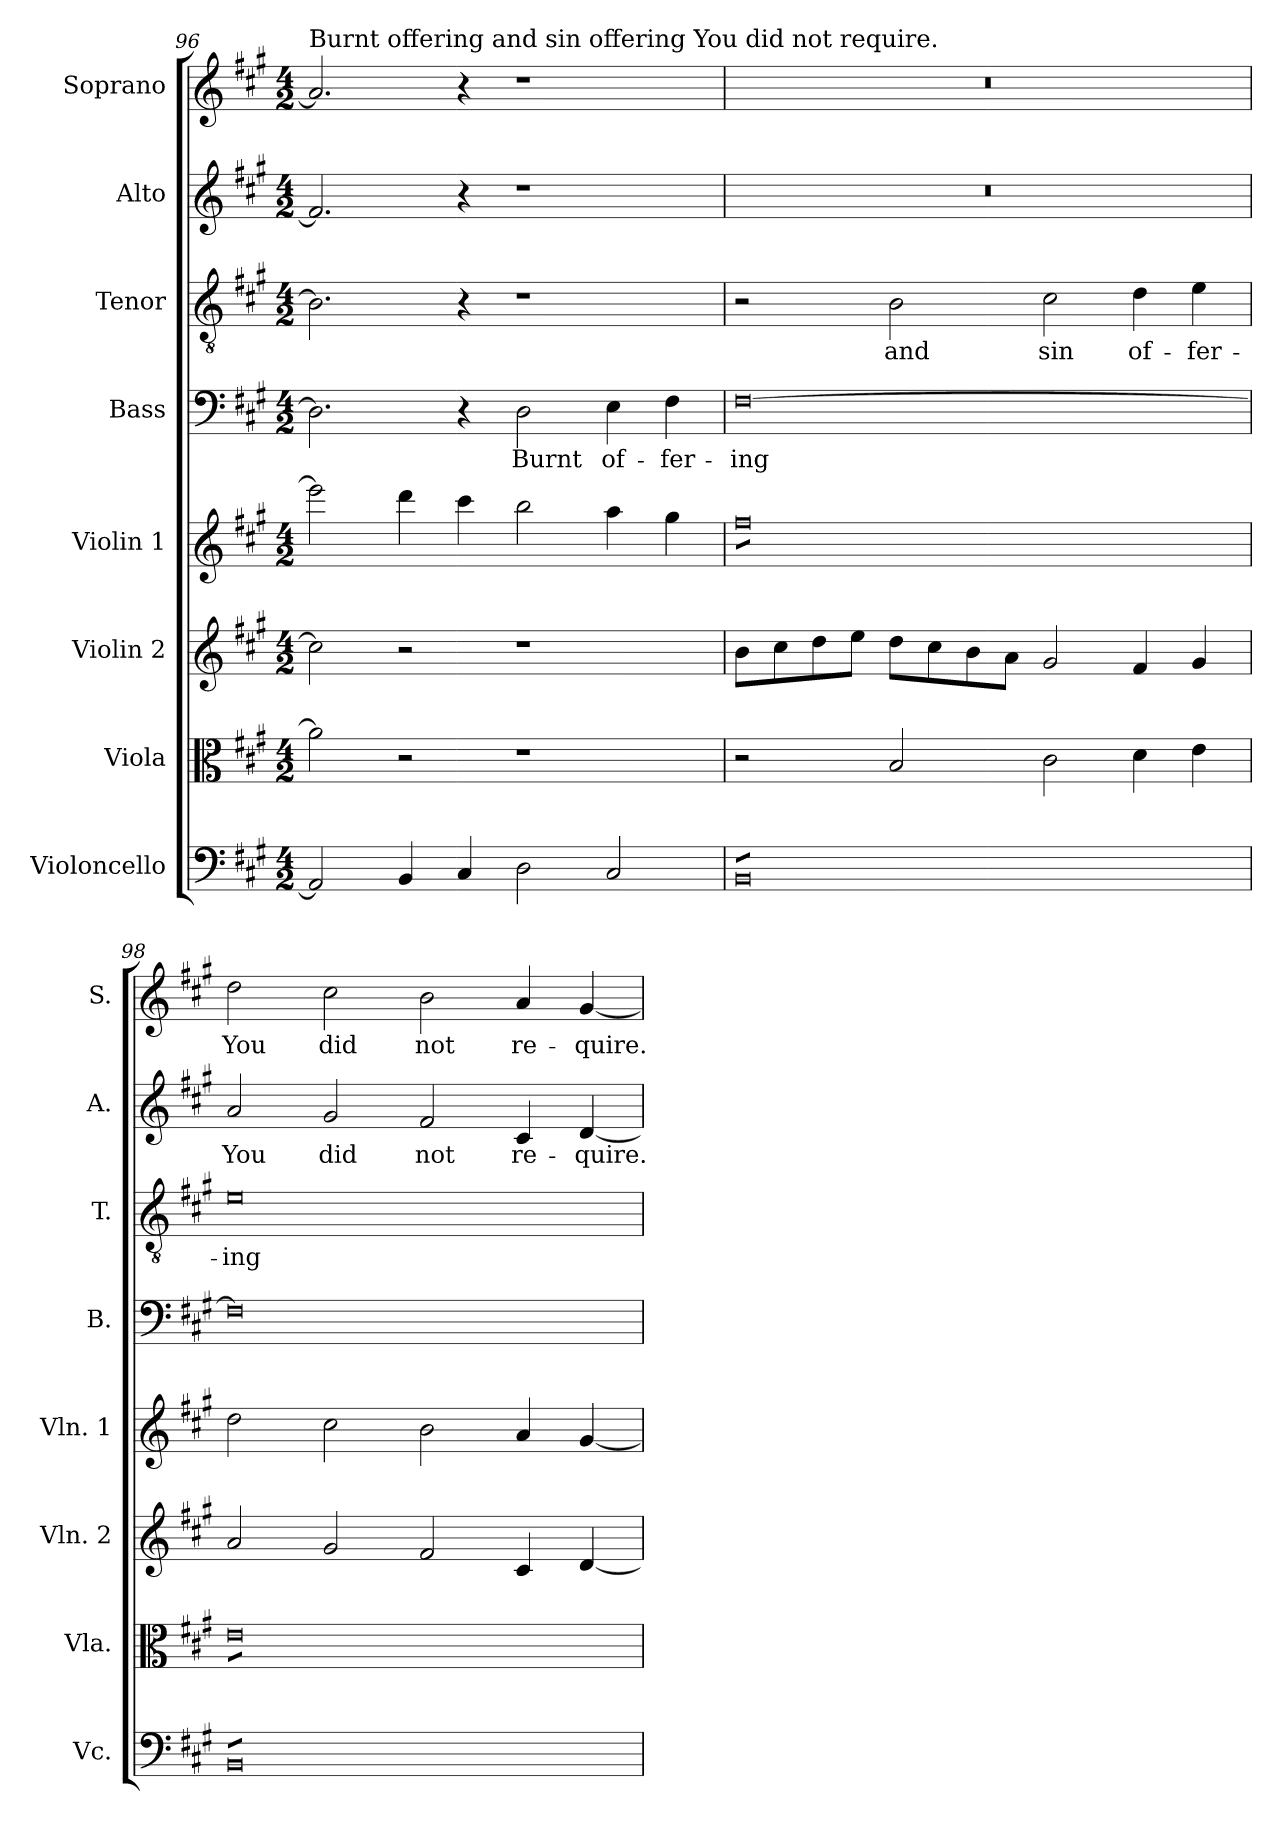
**kern	**kern	**kern	**kern	**kern	**text	**kern	**text	**kern	**text	**kern	**text
*part8	*part7	*part6	*part5	*part4	*part4	*part3	*part3	*part2	*part2	*part1	*part1
*staff8	*staff7	*staff6	*staff5	*staff4	*staff4	*staff3	*staff3	*staff2	*staff2	*staff1	*staff1
*I"Violoncello	*I"Viola	*I"Violin 2	*I"Violin 1	*I"Bass	*	*I"Tenor	*	*I"Alto	*	*I"Soprano	*
*I'Vc.	*I'Vla.	*I'Vln. 2	*I'Vln. 1	*I'B.	*	*I'T.	*	*I'A.	*	*I'S.	*
!!LO:PB:g=z
*clefF4	*clefC3	*clefG2	*clefG2	*clefF4	*	*clefGv2	*	*clefG2	*	*clefG2	*
*k[f#c#g#]	*k[f#c#g#]	*k[f#c#g#]	*k[f#c#g#]	*k[f#c#g#]	*	*k[f#c#g#]	*	*k[f#c#g#]	*	*k[f#c#g#]	*
*M4/2	*M4/2	*M4/2	*M4/2	*M4/2	*	*M4/2	*	*M4/2	*	*M4/2	*
=96	=96	=96	=96	=96	=96	=96	=96	=96	=96	=96	=96
!	!	!	!	!	!	!	!	!	!	!LO:TX:a:t=Burnt offering and sin offering You did not require.	!
2AA/]	2a\]	2cc#\]	2eee\]	2.D\]	.	2.B\]	.	2.f#/]	.	2.a/]	.
4BB/	2r	2r	4ddd\	.	.	.	.	.	.	.	.
4C#/	.	.	4ccc#\	4r	.	4r	.	4r	.	4r	.
2D\	1r	1r	2bb\	2D\	Burnt	1r	.	1r	.	1r	.
2C#/	.	.	4aa\	4E\	of-	.	.	.	.	.	.
.	.	.	4gg#\	4F#\	-fer-	.	.	.	.	.	.
=97	=97	=97	=97	=97	=97	=97	=97	=97	=97	=97	=97
*tremolo	*	*	*	*	*	*	*	*	*	*	*
*	*	*	*tremolo	*	*	*	*	*	*	*	*
8BBL	2r	8b\L	8ff#L	[0F#	-ing	2r	.	0r	.	0r	.
8BB	.	8cc#\	8ff#	.	.	.	.	.	.	.	.
8BB	.	8dd\	8ff#	.	.	.	.	.	.	.	.
8BB	.	8ee\J	8ff#	.	.	.	.	.	.	.	.
8BB	2B/	8dd\L	8ff#	.	.	2B\	and	.	.	.	.
8BB	.	8cc#\	8ff#	.	.	.	.	.	.	.	.
8BB	.	8b\	8ff#	.	.	.	.	.	.	.	.
8BB	.	8a\J	8ff#	.	.	.	.	.	.	.	.
8BB	2c#\	2g#/	8ff#	.	.	2c#\	sin	.	.	.	.
8BB	.	.	8ff#	.	.	.	.	.	.	.	.
8BB	.	.	8ff#	.	.	.	.	.	.	.	.
8BB	.	.	8ff#	.	.	.	.	.	.	.	.
8BB	4d\	4f#/	8ff#	.	.	4d\	of-	.	.	.	.
8BB	.	.	8ff#	.	.	.	.	.	.	.	.
8BB	4e\	4g#/	8ff#	.	.	4e\	-fer-	.	.	.	.
8BBJ	.	.	8ff#J	.	.	.	.	.	.	.	.
*	*	*	*Xtremolo	*	*	*	*	*	*	*	*
=98	=98	=98	=98	=98	=98	=98	=98	=98	=98	=98	=98
*	*tremolo	*	*	*	*	*	*	*	*	*	*
8BBL	8eL	2a/	2dd\	0F#]	.	0e	-ing	2a/	You	2dd\	You
8BB	8e	.	.	.	.	.	.	.	.	.	.
8BB	8e	.	.	.	.	.	.	.	.	.	.
8BB	8e	.	.	.	.	.	.	.	.	.	.
8BB	8e	2g#/	2cc#\	.	.	.	.	2g#/	did	2cc#\	did
8BB	8e	.	.	.	.	.	.	.	.	.	.
8BB	8e	.	.	.	.	.	.	.	.	.	.
8BB	8e	.	.	.	.	.	.	.	.	.	.
8BB	8e	2f#/	2b\	.	.	.	.	2f#/	not	2b\	not
8BB	8e	.	.	.	.	.	.	.	.	.	.
8BB	8e	.	.	.	.	.	.	.	.	.	.
8BB	8e	.	.	.	.	.	.	.	.	.	.
8BB	8e	4c#/	4a/	.	.	.	.	4c#/	re-	4a/	re-
8BB	8e	.	.	.	.	.	.	.	.	.	.
8BB	8e	[4d/	[4g#/	.	.	.	.	[4d/	-quire.	[4g#/	-quire.
8BBJ	8eJ	.	.	.	.	.	.	.	.	.	.
*	*Xtremolo	*	*	*	*	*	*	*	*	*	*
*Xtremolo	*	*	*	*	*	*	*	*	*	*	*
=	=	=	=	=	=	=	=	=	=	=	=
*-	*-	*-	*-	*-	*-	*-	*-	*-	*-	*-	*-
